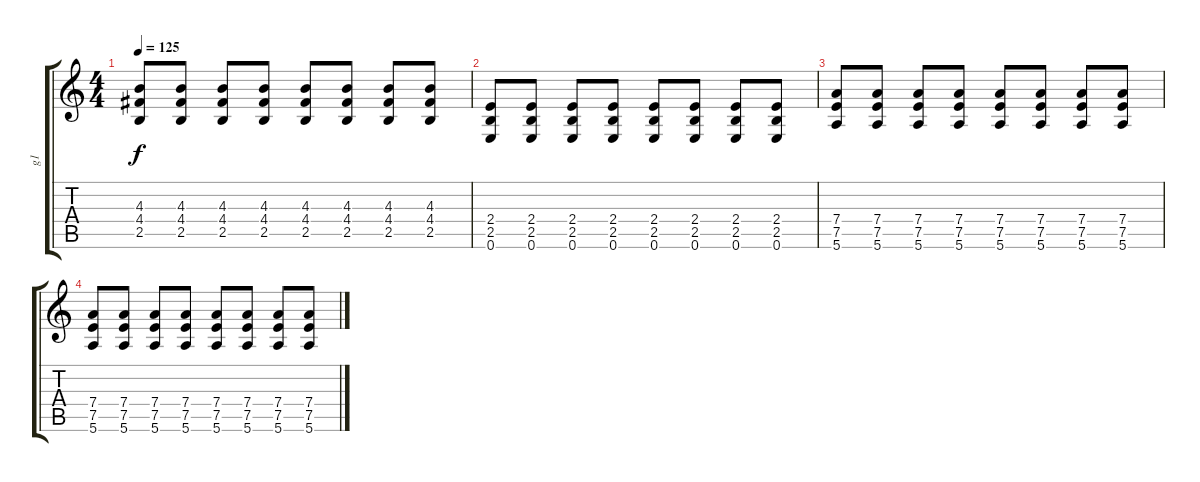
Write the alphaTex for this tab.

\track ("g1" "g1") {instrument overdrivenguitar}
\staff {score tabs}
\tuning (E4 B3 G3 D3 A2 E2) {hide}
\ts (4 4)
\tempo 125
\clef g2
\ks c
(4.3 4.4 2.5).8{dy f volume 6} (4.3 4.4 2.5).8 (4.3 4.4 2.5).8 (4.3 4.4 2.5).8 (4.3 4.4 2.5).8 (4.3 4.4 2.5).8 (4.3 4.4 2.5).8 (4.3 4.4 2.5).8 |
(2.4 2.5 0.6).8 (2.4 2.5 0.6).8 (2.4 2.5 0.6).8 (2.4 2.5 0.6).8 (2.4 2.5 0.6).8 (2.4 2.5 0.6).8 (2.4 2.5 0.6).8 (2.4 2.5 0.6).8 |
(7.4 7.5 5.6).8 (7.4 7.5 5.6).8 (7.4 7.5 5.6).8 (7.4 7.5 5.6).8 (7.4 7.5 5.6).8 (7.4 7.5 5.6).8 (7.4 7.5 5.6).8 (7.4 7.5 5.6).8 |
(7.4 7.5 5.6).8 (7.4 7.5 5.6).8 (7.4 7.5 5.6).8 (7.4 7.5 5.6).8 (7.4 7.5 5.6).8 (7.4 7.5 5.6).8 (7.4 7.5 5.6).8 (7.4 7.5 5.6).8
